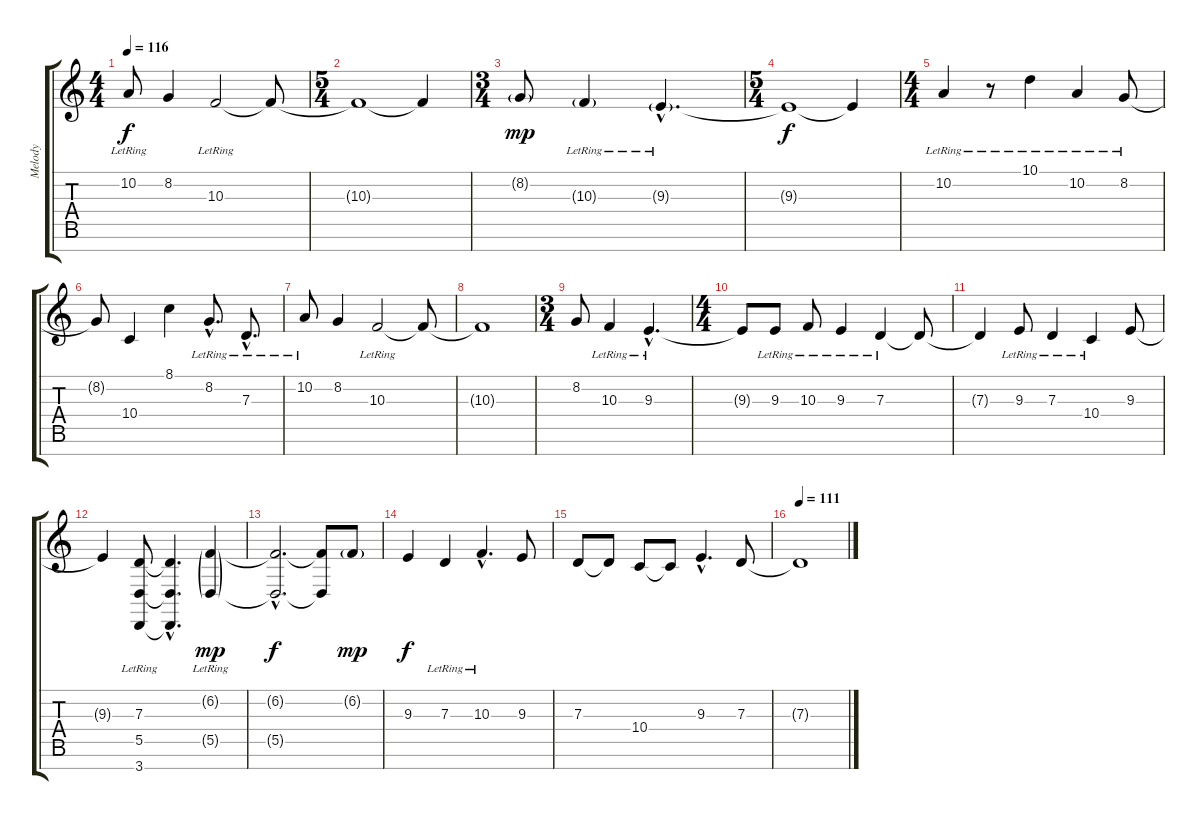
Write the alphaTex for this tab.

\track ("Melody" "Melody") {instrument acousticgrandpiano}
\staff {score tabs}
\tuning (E4 B3 G3 D3 A2 E2 B1) {hide}
\ts (4 4)
\tempo 116
\clef g2
\ks c
10.2{lr}.8{dy f} 8.2.4 10.3{lr}.2 10.3{t}.8 |
\ts (5 4)
10.3{t}.1 10.3{t}.4 |
\ts (3 4)
8.2{g}.8{dy mp} 10.3{g lr}.4 9.3{g hac lr}.4{d} |
\ts (5 4)
9.3{t}.1{dy f} 9.3{t}.4 |
\ts (4 4)
10.2{lr}.4 r.8 10.1{lr}.4 10.2{lr}.4 8.2{lr}.8 |
8.2{t}.8 10.4.4 8.1.4 8.2{hac lr}.8{d} 7.3{hac lr}.8{d} |
10.2{lr}.8 8.2.4 10.3{lr}.2 10.3{t}.8 |
10.3{t}.1 |
\ts (3 4)
8.2.8 10.3{lr}.4 9.3{hac lr}.4{d} |
\ts (4 4)
9.3{t}.8 9.3{lr}.8 10.3{lr}.8 9.3{lr}.4 7.3{lr}.4 7.3{t}.8 |
7.3{t}.4 9.3{lr}.8 7.3{lr}.4 10.4{lr}.4 9.3.8 |
9.3{t}.4 (7.3 5.5 3.7{lr}).8 (7.3{hac t} 5.5{hac t} 3.7{hac t}).4{d} (6.2{g lr} 5.5{g lr}).4{dy mp} |
(6.2{hac t} 5.5{hac t}).2{d dy f} (6.2{t} 5.5{t}).8 6.2{g}.8{dy mp} |
9.3.4{dy f} 7.3{lr}.4 10.3{hac lr}.4{d} 9.3.8 |
7.3.8 7.3{t}.8 10.4.8 10.4{t}.8 9.3{hac}.4{d} 7.3.8 |
\tempo 111
7.3{t}.1
